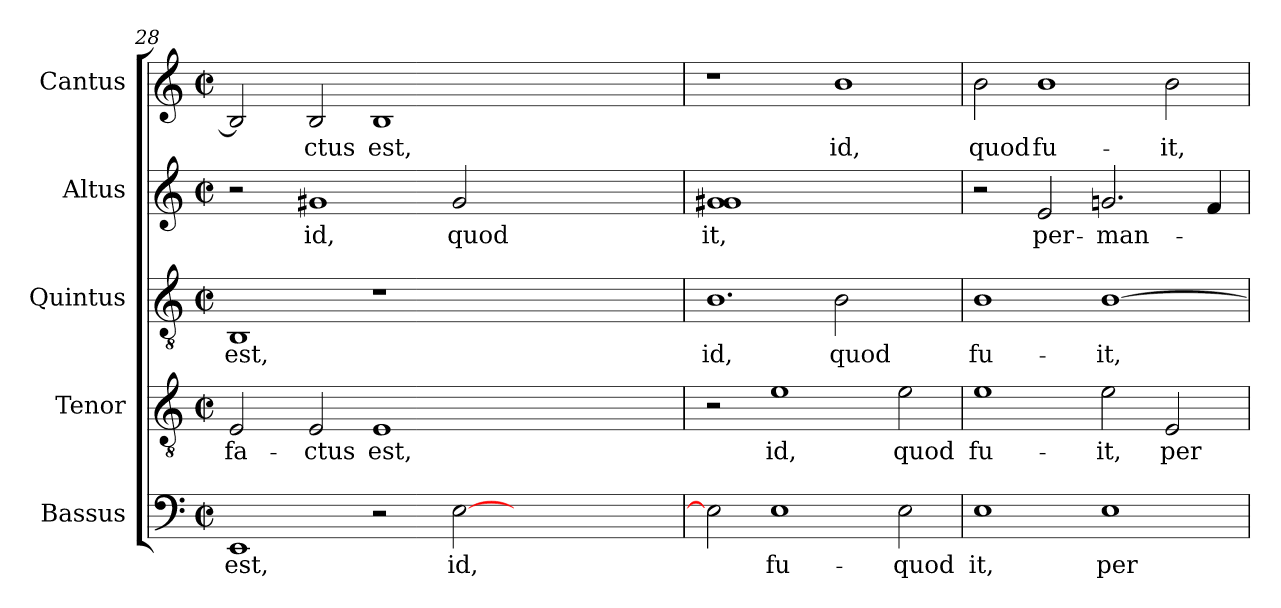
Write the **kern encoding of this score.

**kern	**text	**kern	**text	**kern	**text	**kern	**text	**kern	**text
*part5	*part5	*part4	*part4	*part3	*part3	*part2	*part2	*part1	*part1
*staff5	*staff5	*staff4	*staff4	*staff3	*staff3	*staff2	*staff2	*staff1	*staff1
*I"Bassus	*	*I"Tenor	*	*I"Quintus	*	*I"Altus	*	*I"Cantus	*
!!LO:PB:g=z
*clefF4	*	*clefGv2	*	*clefGv2	*	*clefG2	*	*clefG2	*
*M2/2	*	*M2/2	*	*M2/2	*	*M2/2	*	*M2/2	*
*met(c|)	*	*met(c|)	*	*met(c|)	*	*met(c|)	*	*met(c|)	*
=28	=28	=28	=28	=28	=28	=28	=28	=28	=28
!	!LO:LY:b:cj	!	!LO:LY:b:cj	!	!LO:LY:b:cj	!	!	!	!
*	*	*	*	*	*	*	*	*^	*
1EE	est,	2E/	fa-	1BB	est,	2r	.	2B/]	16.ryy	.
.	.	.	.	.	.	.	.	.	1ryy	.
!	!	!	!LO:LY:b:cj	!	!	!	!LO:LY:b:cj	!	!	!LO:LY:b:cj
.	.	2E/	-ctus	.	.	1g#X	id,	2B/	.	-ctus
!	!	!	!LO:LY:b:cj	!LO:N:vis=1	!	!	!	!	!	!LO:LY:b:cj
2r	.	1E	est,	0r	.	.	.	1B	.	est,
.	.	.	.	.	.	.	.	.	1ryy	.
!	!LO:LY:b:cj	!	!	!	!	!	!LO:LY:b:cj	!	!	!
[>2E\	id,	.	.	.	.	2g#/	quod	.	.	.
1ryy	.	1ryy	.	.	.	1ryy	.	1ryy	.	.
.	.	.	.	.	.	.	.	.	2ryy	.
.	.	.	.	.	.	.	.	.	4ryy	.
.	.	.	.	.	.	.	.	.	8ryy	.
.	.	.	.	.	.	.	.	.	32ryy	.
=29	=29	=29	=29	=29	=29	=29	=29	=29	=29	=29
!	!	!	!	!LO:N:vis=1.	!LO:LY:b:cj	!	!LO:LY:b:cj	!	!	!
*	*	*	*	*	*	*	*	*v	*v	*
2E\]	.	2r	.	1B	id,	1g#X 1g#	-it,	1r	.
!	!LO:LY:b:cj	!	!LO:LY:b:cj	!	!	!	!	!	!
1E	fu-	1e	id,	.	.	.	.	.	.
!	!	!	!	!	!LO:LY:b:cj	!	!	!	!LO:LY:b:cj
.	.	.	.	2B\	quod	1ryy	.	1b	id,
!	!LO:LY:b:cj	!	!LO:LY:b:cj	!	!	!	!	!	!
2E\	quod	2e\	quod	2ryy	.	.	.	.	.
=30	=30	=30	=30	=30	=30	=30	=30	=30	=30
!	!LO:LY:b:cj	!	!LO:LY:b:cj	!	!LO:LY:b:cj	!	!	!	!LO:LY:b:cj
1E	-it,	1e	fu-	1B	fu-	2r	.	2b\	quod
!	!	!	!	!	!	!	!LO:LY:b:cj	!	!LO:LY:b:cj
.	.	.	.	.	.	2e/	per-	1b	fu-
!	!LO:LY:b:cj	!	!LO:LY:b:cj	!	!LO:LY:b:cj	!	!LO:LY:b	!	!
1E	per-	2e\	-it,	[>1B	-it,	2.gn/	-man-	.	.
!	!	!	!LO:LY:b:cj	!	!	!	!	!	!LO:LY:b:cj
.	.	2E/	per-	.	.	.	.	2b\	-it,
.	.	.	.	.	.	4f/	.	.	.
=	=	=	=	=	=	=	=	=	=
*-	*-	*-	*-	*-	*-	*-	*-	*-	*-
